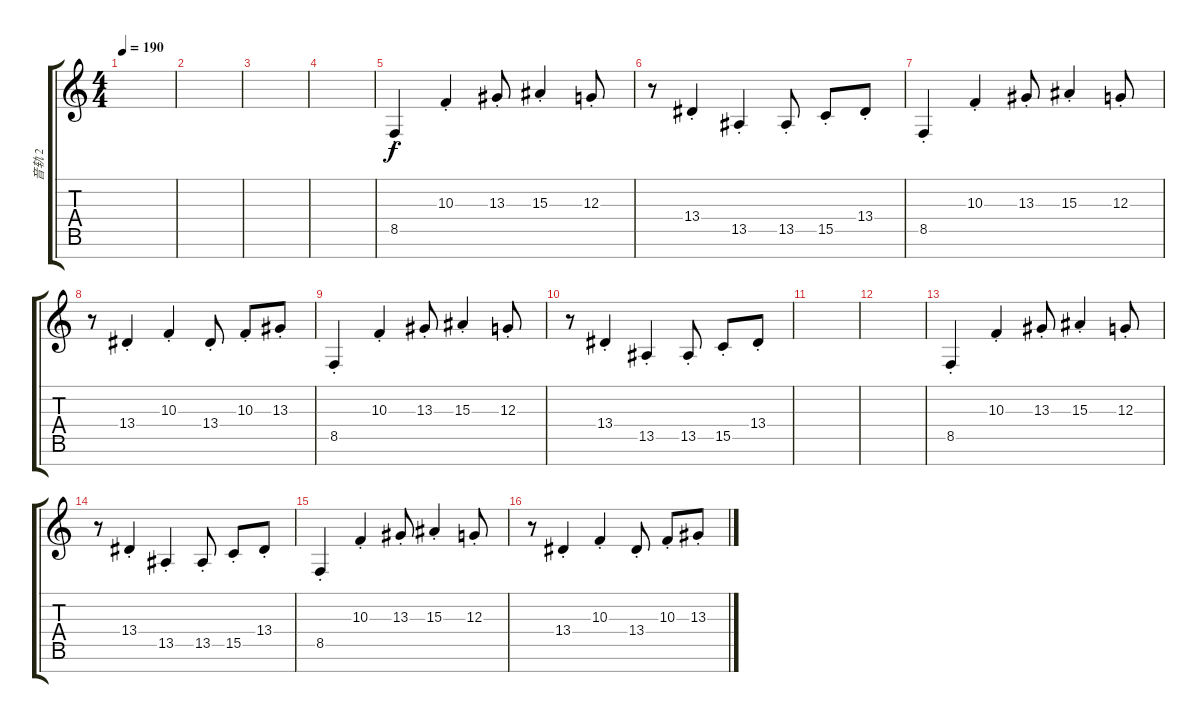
\track ("音轨 2" "音轨 2") {instrument harpsichord}
\staff {score tabs}
\tuning (E4 B3 G3 D3 A2 E2 B1) {hide}
\ts (4 4)
\tempo 190
\clef g2
\ks c
|
|
|
|
8.5{st}.4 10.3{st}.4 13.3{st}.8 15.3{st}.4 12.3{st}.8 |
r.8 13.4{st}.4 13.5{st}.4 13.5{st}.8 15.5{st}.8 13.4{st}.8 |
8.5{st}.4 10.3{st}.4 13.3{st}.8 15.3{st}.4 12.3{st}.8 |
r.8 13.4{st}.4 10.3{st}.4 13.4{st}.8 10.3{st}.8 13.3{st}.8 |
8.5{st}.4 10.3{st}.4 13.3{st}.8 15.3{st}.4 12.3{st}.8 |
r.8 13.4{st}.4 13.5{st}.4 13.5{st}.8 15.5{st}.8 13.4{st}.8 |
|
|
8.5{st}.4{volume 13} 10.3{st}.4 13.3{st}.8 15.3{st}.4 12.3{st}.8 |
r.8 13.4{st}.4 13.5{st}.4 13.5{st}.8 15.5{st}.8 13.4{st}.8 |
8.5{st}.4 10.3{st}.4 13.3{st}.8 15.3{st}.4 12.3{st}.8 |
r.8 13.4{st}.4 10.3{st}.4 13.4{st}.8 10.3{st}.8 13.3{st}.8
